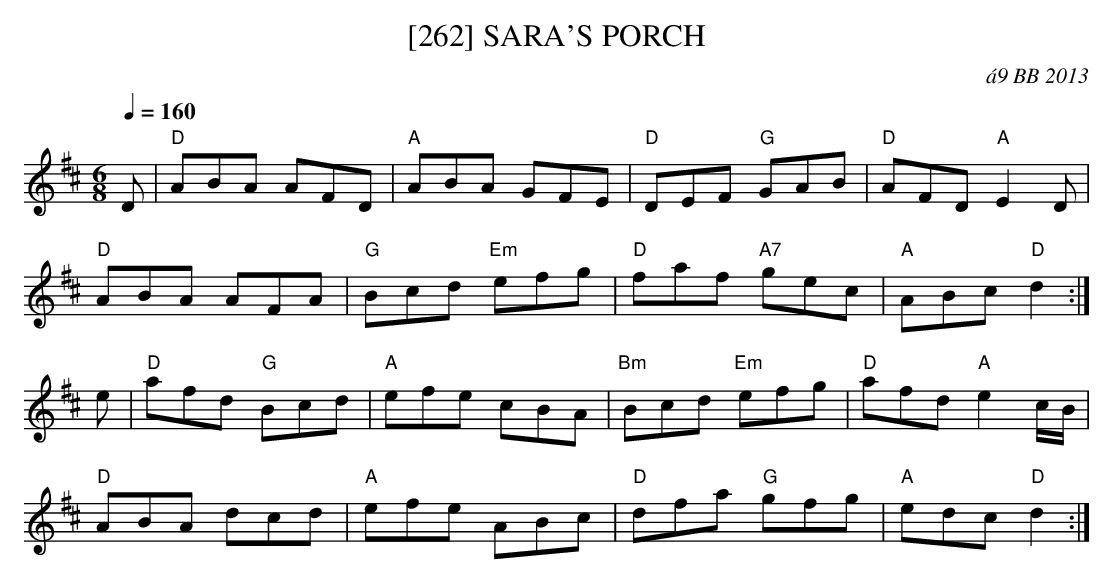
X:1
T:[262] SARA'S PORCH
C:\'a9 BB 2013
M:6/8
L:1/8
Q:1/4=160
K:D
D|"D"ABA AFD|"A"ABA GFE|"D"DEF "G"GAB|"D"AFD "A"E2D|
"D"ABA AFA|"G"Bcd "Em"efg|"D"faf "A7"gec|"A"ABc "D"d2 :|
e|"D"afd "G"Bcd|"A"efe cBA|"Bm"Bcd "Em"efg|"D"afd "A"e2c/B/|
"D"ABA dcd|"A"efe ABc|"D"dfa "G"gfg|"A"edc "D"d2 :|
